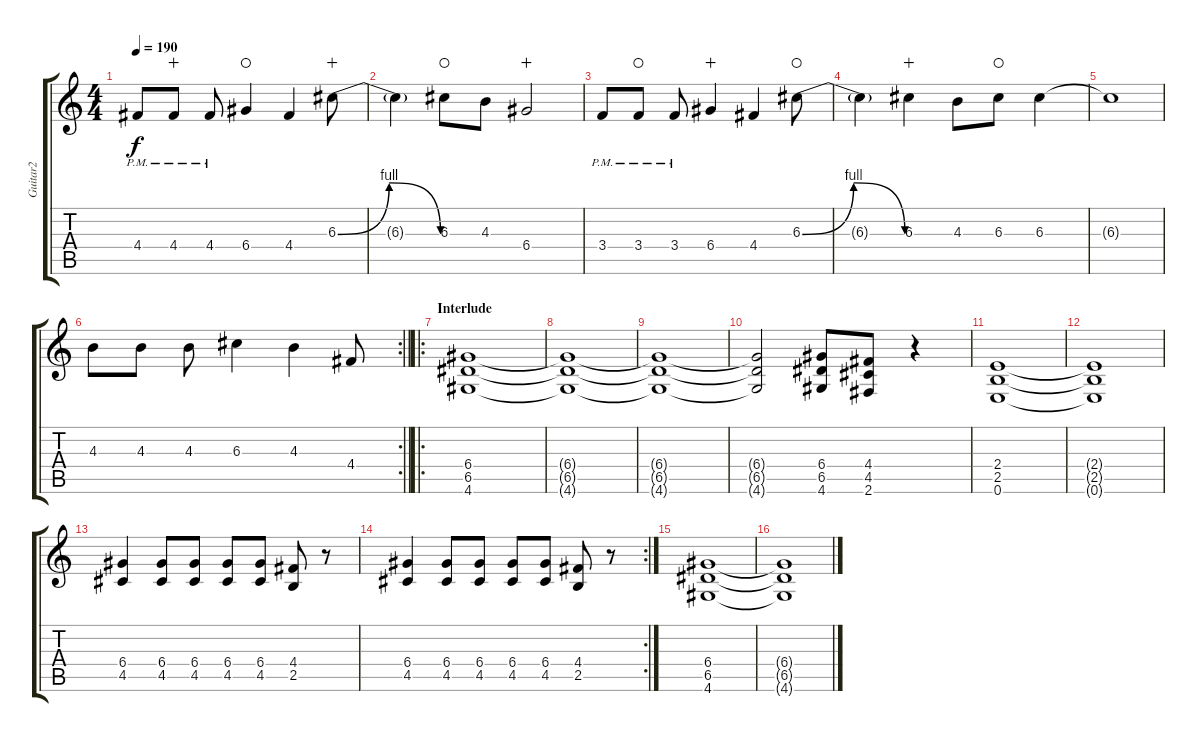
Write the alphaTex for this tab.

\track ("Guitar2" "Guitar2") {instrument distortionguitar}
\staff {score tabs}
\tuning (E4 B3 G3 D3 A2 E2) {hide}
\ts (4 4)
\tempo 190
\clef g2
\ks c
4.4{pm}.8{dy f} 4.4{pm}.8{wahc} 4.4{pm}.8 6.4.4{waho} 4.4.4 6.3{be (bendrelease 0 0 15 4 15 4 60 0)}.8{wahc} |
6.3{t}.4 6.3.8{waho} 4.3.8 6.4.2{wahc} |
3.4{pm}.8 3.4{pm}.8{waho} 3.4{pm}.8 6.4.4{wahc} 4.4.4 6.3{be (bendrelease 0 0 15 4 15 4 60 0)}.8{waho} |
6.3{t}.4 6.3.4{wahc} 4.3.8 6.3.8{waho} 6.3.4 |
6.3{t}.1 |
\rc 2
\barLineRight lightlight
4.3.8 4.3.8 4.3.8 6.3.4 4.3.4 4.4.8 |
\ro
\section ("" "Interlude")
(6.4 6.5 4.6).1 |
(6.4{t} 6.5{t} 4.6{t}).1 |
(6.4{t} 6.5{t} 4.6{t}).1 |
(6.4{t} 6.5{t} 4.6{t}).2 (6.4 6.5 4.6).8 (4.4 4.5 2.6).8 r.4 |
(2.4 2.5 0.6).1 |
(2.4{t} 2.5{t} 0.6{t}).1 |
(6.4 4.5).4 (6.4 4.5).8 (6.4 4.5).8 (6.4 4.5).8 (6.4 4.5).8 (4.4 2.5).8 r.8 |
\rc 2
(6.4 4.5).4 (6.4 4.5).8 (6.4 4.5).8 (6.4 4.5).8 (6.4 4.5).8 (4.4 2.5).8 r.8 |
(6.4 6.5 4.6).1 |
(6.4{t} 6.5{t} 4.6{t}).1
